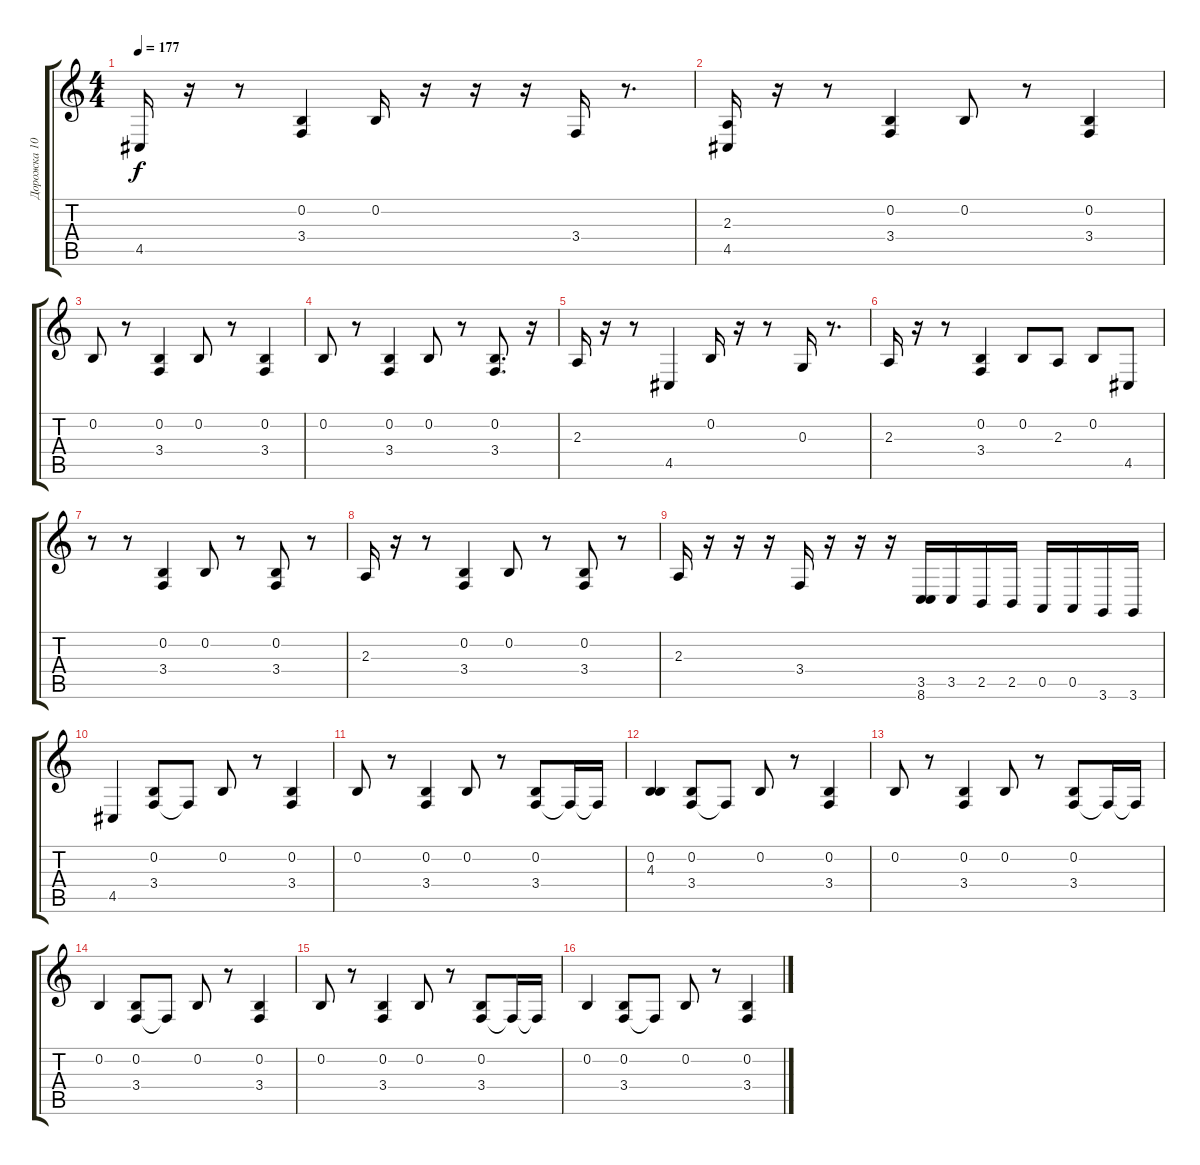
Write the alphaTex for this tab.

\track ("Дорожка 10" "Дорожка 10") {instrument drawbarorgan}
\staff {score tabs}
\tuning (E4 B3 G3 D3 A2 E2) {hide}
\ts (4 4)
\tempo 177
\clef g2
\ks c
4.5.16{dy f} r.16 r.8 (0.2 3.4).4 0.2.16 r.16 r.16 r.16 3.4.16 r.8{d} |
(2.3 4.5).16 r.16 r.8 (0.2 3.4).4 0.2.8 r.8 (0.2 3.4).4 |
0.2.8 r.8 (0.2 3.4).4 0.2.8 r.8 (0.2 3.4).4 |
0.2.8 r.8 (0.2 3.4).4 0.2.8 r.8 (0.2 3.4).8{d} r.16 |
2.3.16 r.16 r.8 4.5.4 0.2.16 r.16 r.8 0.3.16 r.8{d} |
2.3.16 r.16 r.8 (0.2 3.4).4 0.2.8 2.3.8 0.2.8 4.5.8 |
r.8 r.8 (0.2 3.4).4 0.2.8 r.8 (0.2 3.4).8 r.8 |
2.3.16 r.16 r.8 (0.2 3.4).4 0.2.8 r.8 (0.2 3.4).8 r.8 |
2.3.16 r.16 r.16 r.16 3.4.16 r.16 r.16 r.16 (3.5 8.6).16 3.5.16 2.5.16 2.5.16 0.5.16 0.5.16 3.6.16 3.6.16 |
4.5.4 (0.2 3.4).8 3.4{t}.8 0.2.8 r.8 (0.2 3.4).4 |
0.2.8 r.8 (0.2 3.4).4 0.2.8 r.8 (0.2 3.4).8 3.4{t}.16 3.4{t}.16 |
(0.2 4.3).4 (0.2 3.4).8 3.4{t}.8 0.2.8 r.8 (0.2 3.4).4 |
0.2.8 r.8 (0.2 3.4).4 0.2.8 r.8 (0.2 3.4).8 3.4{t}.16 3.4{t}.16 |
0.2.4 (0.2 3.4).8 3.4{t}.8 0.2.8 r.8 (0.2 3.4).4 |
0.2.8 r.8 (0.2 3.4).4 0.2.8 r.8 (0.2 3.4).8 3.4{t}.16 3.4{t}.16 |
0.2.4 (0.2 3.4).8 3.4{t}.8 0.2.8 r.8 (0.2 3.4).4
